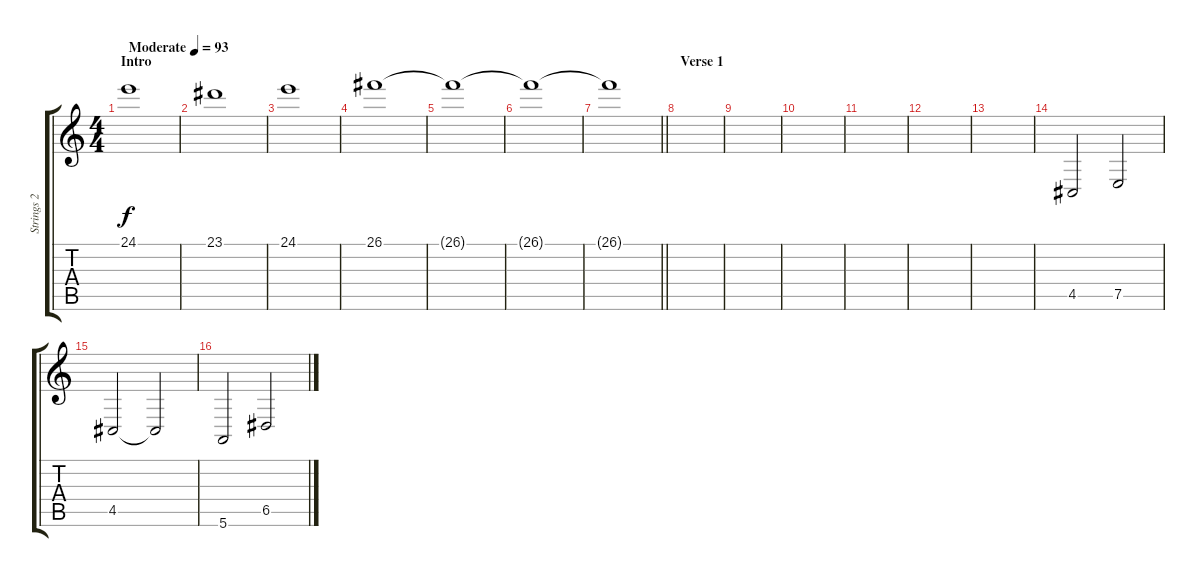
\track ("Strings 2" "Strings 2") {instrument stringensemble2}
\staff {score tabs}
\tuning (E4 B3 G3 D3 A2 E2) {hide}
\ts (4 4)
\section ("" "Intro")
\tempo (93 "Moderate")
\clef g2
\ks c
24.1.1{dy f volume 7 instrument stringensemble2} |
23.1.1 |
24.1.1 |
26.1.1 |
26.1{t}.1 |
26.1{t}.1 |
\barLineRight lightlight
26.1{t}.1{volume 0} |
\section ("" "Verse 1")
|
|
|
|
|
|
4.5.2{volume 14} 7.5.2 |
4.5.2 4.5{t}.2{volume 0} |
5.6.2{volume 14} 6.5.2
